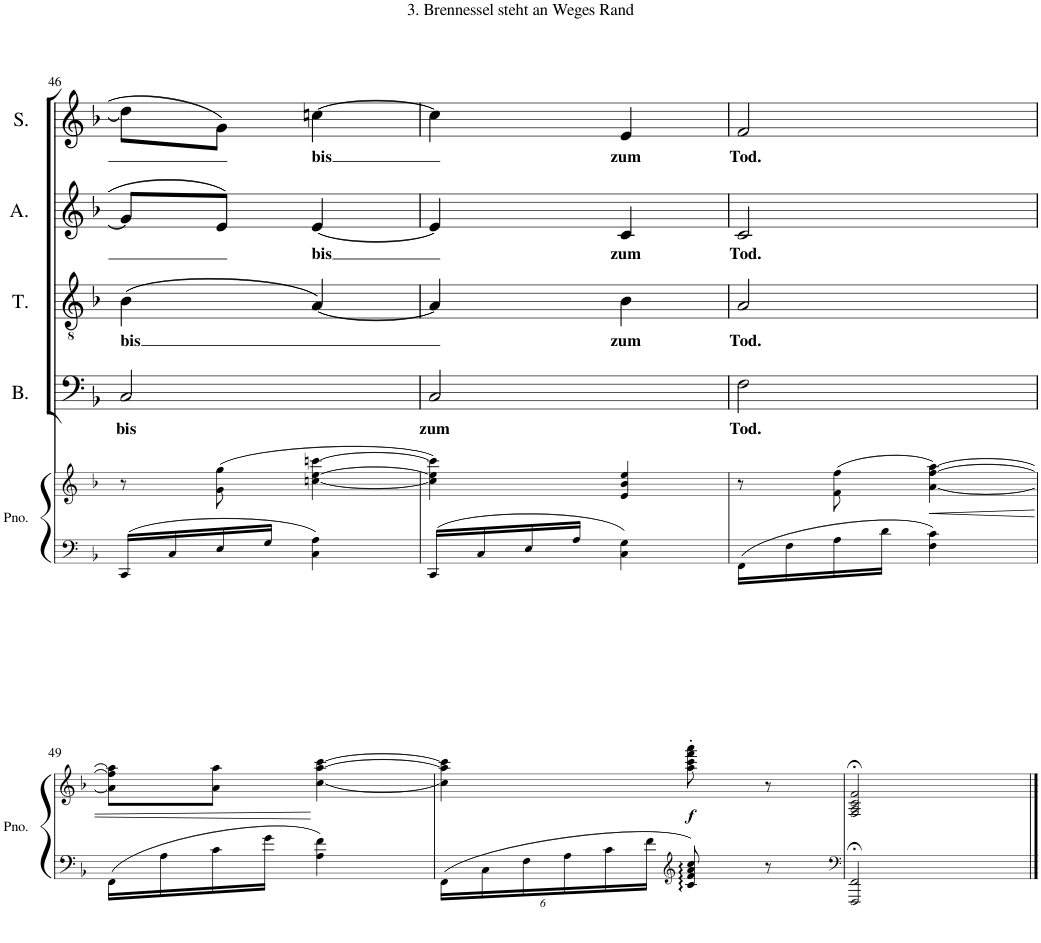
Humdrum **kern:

**kern	**kern	**dynam	**kern	**text	**kern	**text	**kern	**text	**kern	**text
*part5	*part5	*part5	*part4	*part4	*part3	*part3	*part2	*part2	*part1	*part1
*staff6	*staff5	*staff5/6	*staff4	*staff4	*staff3	*staff3	*staff2	*staff2	*staff1	*staff1
*I"Piano	*	*	*I"Bass	*	*I"Tenor	*	*I"Alto	*	*I"Soprano	*
*I'Pno.	*	*	*I'B.	*	*I'T.	*	*I'A.	*	*I'S.	*
!!LO:PB:g=z
*clefF4	*clefG2	*	*clefF4	*	*clefGv2	*	*clefG2	*	*clefG2	*
*k[b-]	*k[b-]	*	*k[b-]	*	*k[b-]	*	*k[b-]	*	*k[b-]	*
*M2/4	*M2/4	*	*M2/4	*	*M2/4	*	*M2/4	*	*M2/4	*
=46	=46	=46	=46	=46	=46	=46	=46	=46	=46	=46
!	!	!	!	!LO:LY:b	!	!LO:LY:b	!	!	!	!
16CC/LL	8r	.	2C/	bis	(4B-\	bis	8g/L]	.	8dd\L]	.
16C/	.	.	.	.	.	.	.	.	.	.
16E/	(8g\ 8gg\	.	.	.	.	.	8e/J	.	8g\J	.
16G/JJ	.	.	.	.	.	.	.	.	.	.
!	!	!	!	!	!	!	!	!LO:LY:b	!	!LO:LY:b
4C\ 4A\	[4ccn\ [4ee\ [4cccn\	.	.	.	[4A/)	.	[4e/	bis	[4ccn\	bis
=47	=47	=47	=47	=47	=47	=47	=47	=47	=47	=47
!	!	!	!	!LO:LY:b	!	!	!	!	!	!
16CC/LL	4cc\] 4ee\] 4ccc\])	.	2C/	zum	4A/]	.	4e/]	.	4cc\]	.
16C/	.	.	.	.	.	.	.	.	.	.
16E/	.	.	.	.	.	.	.	.	.	.
16A/JJ	.	.	.	.	.	.	.	.	.	.
!	!	!	!	!	!	!LO:LY:b	!	!LO:LY:b	!	!LO:LY:b
4C\ 4G\	4e/ 4b-/ 4ee/	.	.	.	4B-\	zum	4c/	zum	4e/	zum
=48	=48	=48	=48	=48	=48	=48	=48	=48	=48	=48
!	!	!	!	!LO:LY:b	!	!LO:LY:b	!	!LO:LY:b	!	!LO:LY:b
16FF\LL	8r	.	2F\	Tod.	2A/	Tod.	2c/	Tod.	2f/	Tod.
16F\	.	.	.	.	.	.	.	.	.	.
16A\	(8f\ 8ff\	.	.	.	.	.	.	.	.	.
16d\JJ	.	.	.	.	.	.	.	.	.	.
!	!	!LO:HP:b	!	!	!	!	!	!	!	!
4F\ 4c\	[4a\ [4ff\ [4aa\)	<	.	.	.	.	.	.	.	.
!!LO:LB:g=z
=49	=49	=49	=49	=49	=49	=49	=49	=49	=49	=49
16FF\LL	8a\] 8ff\] 8aa\]L	.	2r	.	2r	.	2r	.	2r	.
16A\	.	.	.	.	.	.	.	.	.	.
16c\	8a\ 8aa\J	.	.	.	.	.	.	.	.	.
16g\JJ	.	.	.	.	.	.	.	.	.	.
4A\ 4f\	[4cc\ [4aa\ [4ccc\	[	.	.	.	.	.	.	.	.
=50	=50	=50	=50	=50	=50	=50	=50	=50	=50	=50
*Xbrackettup	*	*	*	*	*	*	*	*	*	*
24FF\LL	4cc\] 4aa\] 4ccc\]	.	2r	.	2r	.	2r	.	2r	.
24C\	.	.	.	.	.	.	.	.	.	.
24F\	.	.	.	.	.	.	.	.	.	.
24A\	.	.	.	.	.	.	.	.	.	.
24c\	.	.	.	.	.	.	.	.	.	.
24f\JJ	.	.	.	.	.	.	.	.	.	.
*clefG2	*	*	*	*	*	*	*	*	*	*
!	!	!LO:DY:b	!	!	!	!	!	!	!	!
8c/: 8f/: 8a/: 8cc/:	8aa\' 8ccc\' 8fff\' 8aaa\'	f	.	.	.	.	.	.	.	.
8r	8r	.	.	.	.	.	.	.	.	.
=51	=51	=51	=51	=51	=51	=51	=51	=51	=51	=51
*clefF4	*	*	*	*	*	*	*	*	*	*
2FFF/;< 2FF/;<	2F/;< 2A/;< 2c/;< 2f/;<	.	2r	.	2r	.	2r	.	2r	.
==	==	==	==	==	==	==	==	==	==	==
*-	*-	*-	*-	*-	*-	*-	*-	*-	*-	*-
